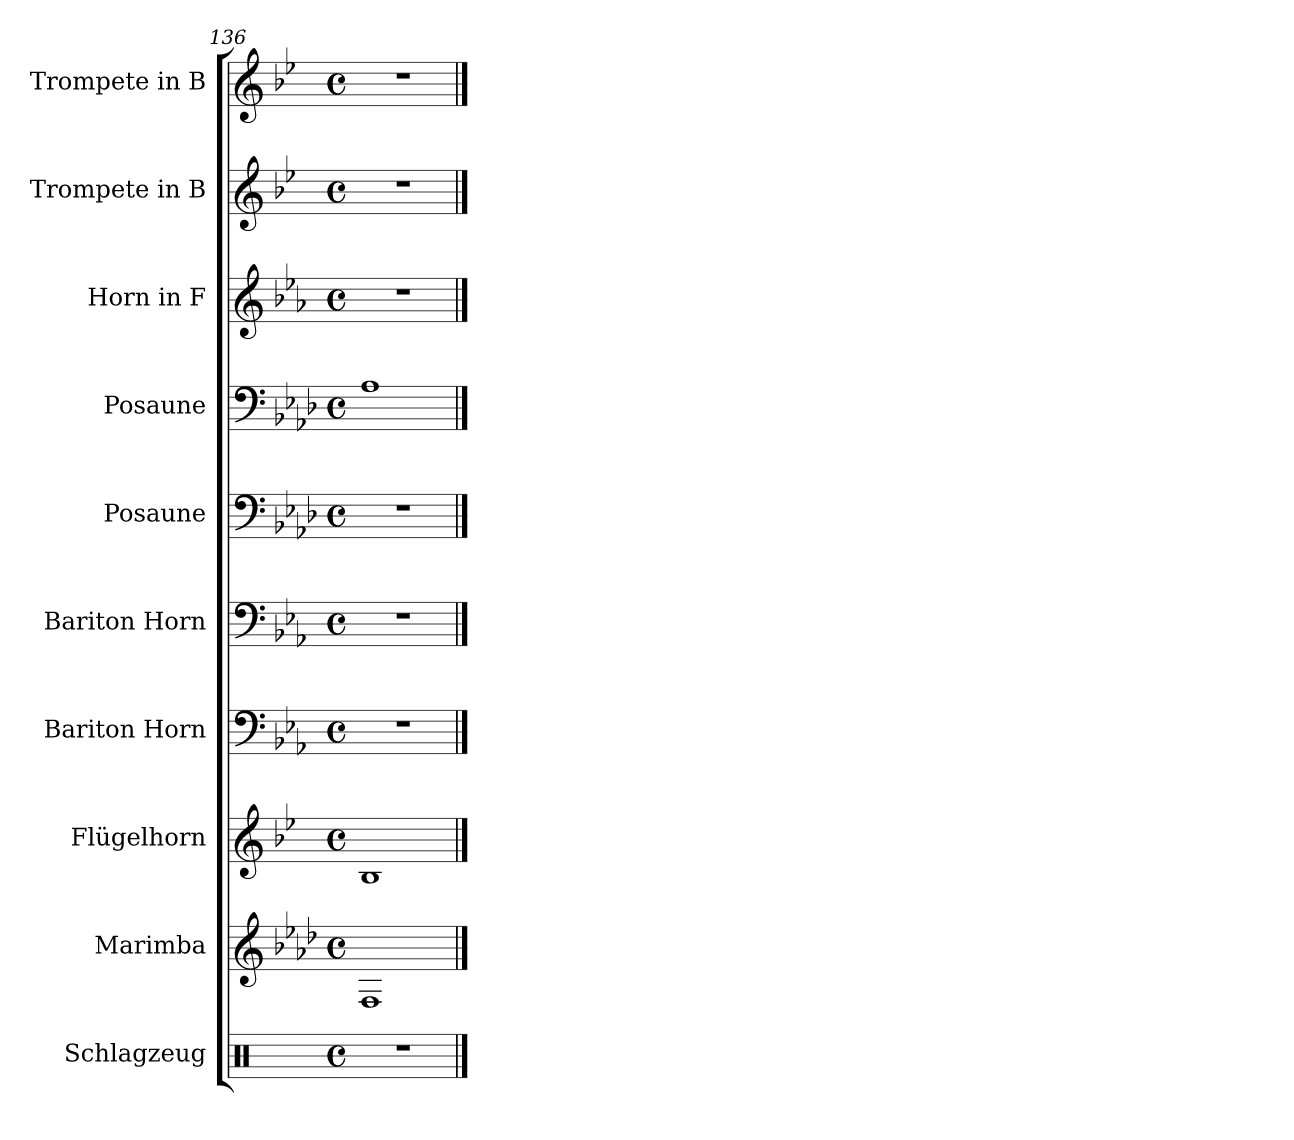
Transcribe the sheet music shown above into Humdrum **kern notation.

**kern	**kern	**kern	**kern	**kern	**kern	**kern	**kern	**kern	**kern
*part10	*part9	*part8	*part7	*part6	*part5	*part4	*part3	*part2	*part1
*staff10	*staff9	*staff8	*staff7	*staff6	*staff5	*staff4	*staff3	*staff2	*staff1
*I"Schlagzeug	*I"Marimba	*I"Flügelhorn	*I"Bariton Horn	*I"Bariton Horn	*I"Posaune	*I"Posaune	*I"Horn in F	*I"Trompete in B	*I"Trompete in B
*I'Schlgz.	*I'Mrm.	*I'Flghn.	*I'Bar. Hn.	*I'Bar. Hn.	*I'Psn.	*I'Psn.	*	*	*
*clefX	*clefG2	*clefG2	*clefF4	*clefF4	*clefF4	*clefF4	*clefG2	*clefG2	*clefG2
*	*	*ITrd1c2	*ITrd4c7	*ITrd4c7	*	*	*ITrd4c7	*ITrd1c2	*ITrd1c2
*k[]	*k[b-e-a-d-]	*k[b-e-a-d-]	*k[b-e-a-d-]	*k[b-e-a-d-]	*k[b-e-a-d-]	*k[b-e-a-d-]	*k[b-e-a-d-]	*k[b-e-a-d-]	*k[b-e-a-d-]
*M4/4	*M4/4	*M4/4	*M4/4	*M4/4	*M4/4	*M4/4	*M4/4	*M4/4	*M4/4
*met(c)	*met(c)	*met(c)	*met(c)	*met(c)	*met(c)	*met(c)	*met(c)	*met(c)	*met(c)
=136	=136	=136	=136	=136	=136	=136	=136	=136	=136
1r	1F	1A-	1r	1r	1r	1A-	1r	1r	1r
==	==	==	==	==	==	==	==	==	==
*-	*-	*-	*-	*-	*-	*-	*-	*-	*-
